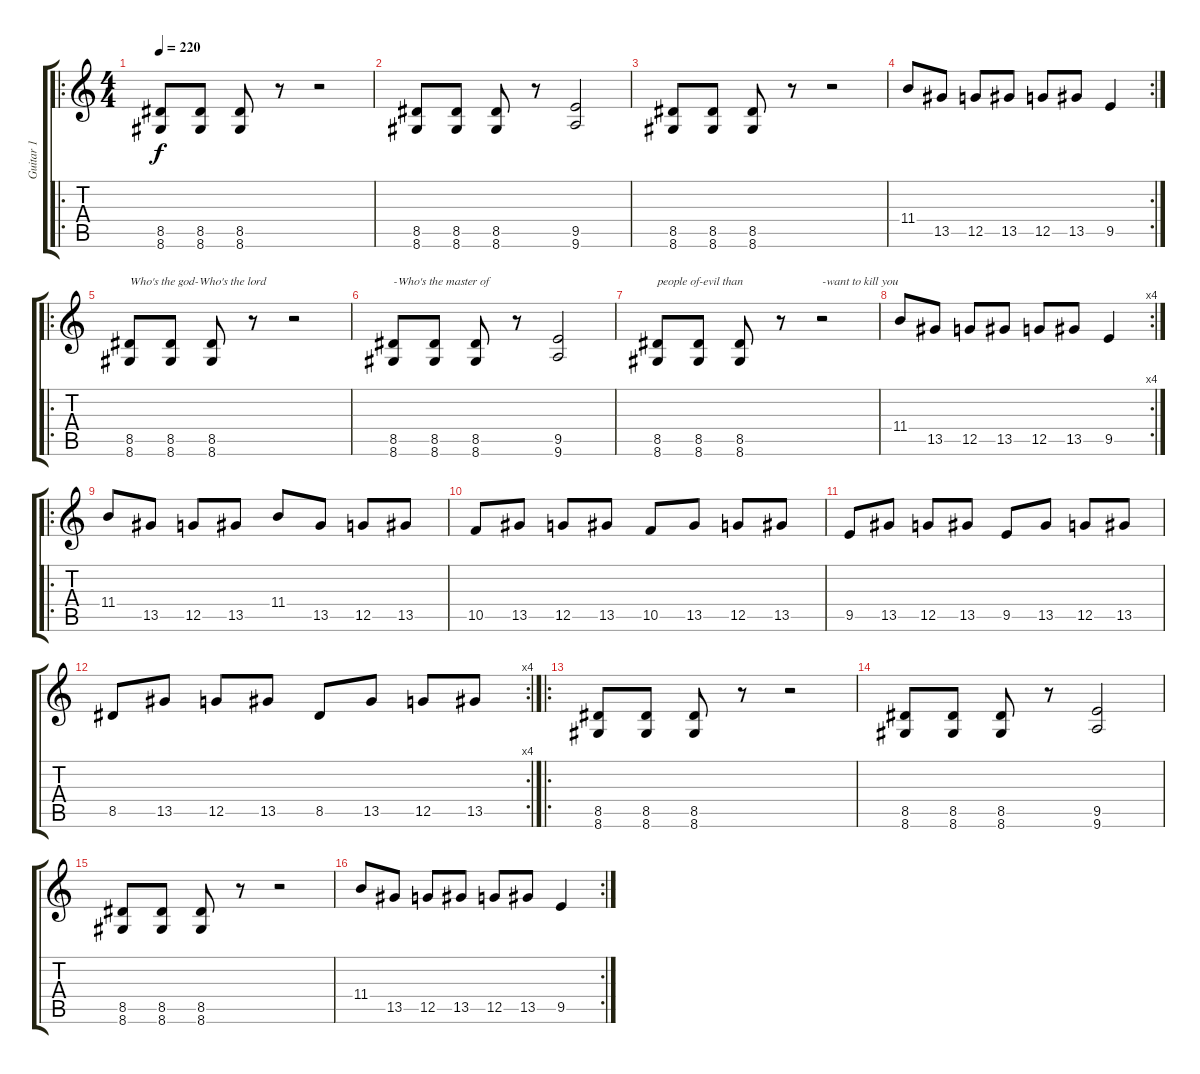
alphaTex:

\track ("Guitar 1" "Guitar 1") {instrument overdrivenguitar}
\staff {score tabs}
\tuning (D4 A3 F3 C3 G2 C2) {hide}
\ro
\ts (4 4)
\tempo 220
\clef g2
\ks c
(8.5 8.6).8{dy f instrument overdrivenguitar} (8.5 8.6).8 (8.5 8.6).8 r.8 r.2 |
(8.5 8.6).8 (8.5 8.6).8 (8.5 8.6).8 r.8 (9.5 9.6).2 |
(8.5 8.6).8 (8.5 8.6).8 (8.5 8.6).8 r.8 r.2 |
\rc 2
11.4.8 13.5.8 12.5.8 13.5.8 12.5.8 13.5.8 9.5.4 |
\ro
(8.5 8.6).8{txt "Who's the god-Who's the lord"} (8.5 8.6).8 (8.5 8.6).8 r.8 r.2 |
(8.5 8.6).8{txt "-Who's the master of"} (8.5 8.6).8 (8.5 8.6).8 r.8 (9.5 9.6).2 |
(8.5 8.6).8{txt "people of-evil than"} (8.5 8.6).8 (8.5 8.6).8 r.8 r.2{txt "-want to kill you"} |
\rc 4
11.4.8 13.5.8 12.5.8 13.5.8 12.5.8 13.5.8 9.5.4 |
\ro
11.4.8 13.5.8 12.5.8 13.5.8 11.4.8 13.5.8 12.5.8 13.5.8 |
10.5.8 13.5.8 12.5.8 13.5.8 10.5.8 13.5.8 12.5.8 13.5.8 |
9.5.8 13.5.8 12.5.8 13.5.8 9.5.8 13.5.8 12.5.8 13.5.8 |
\rc 4
8.5.8 13.5.8 12.5.8 13.5.8 8.5.8 13.5.8 12.5.8 13.5.8 |
\ro
(8.5 8.6).8 (8.5 8.6).8 (8.5 8.6).8 r.8 r.2 |
(8.5 8.6).8 (8.5 8.6).8 (8.5 8.6).8 r.8 (9.5 9.6).2 |
(8.5 8.6).8 (8.5 8.6).8 (8.5 8.6).8 r.8 r.2 |
\rc 2
11.4.8 13.5.8 12.5.8 13.5.8 12.5.8 13.5.8 9.5.4
